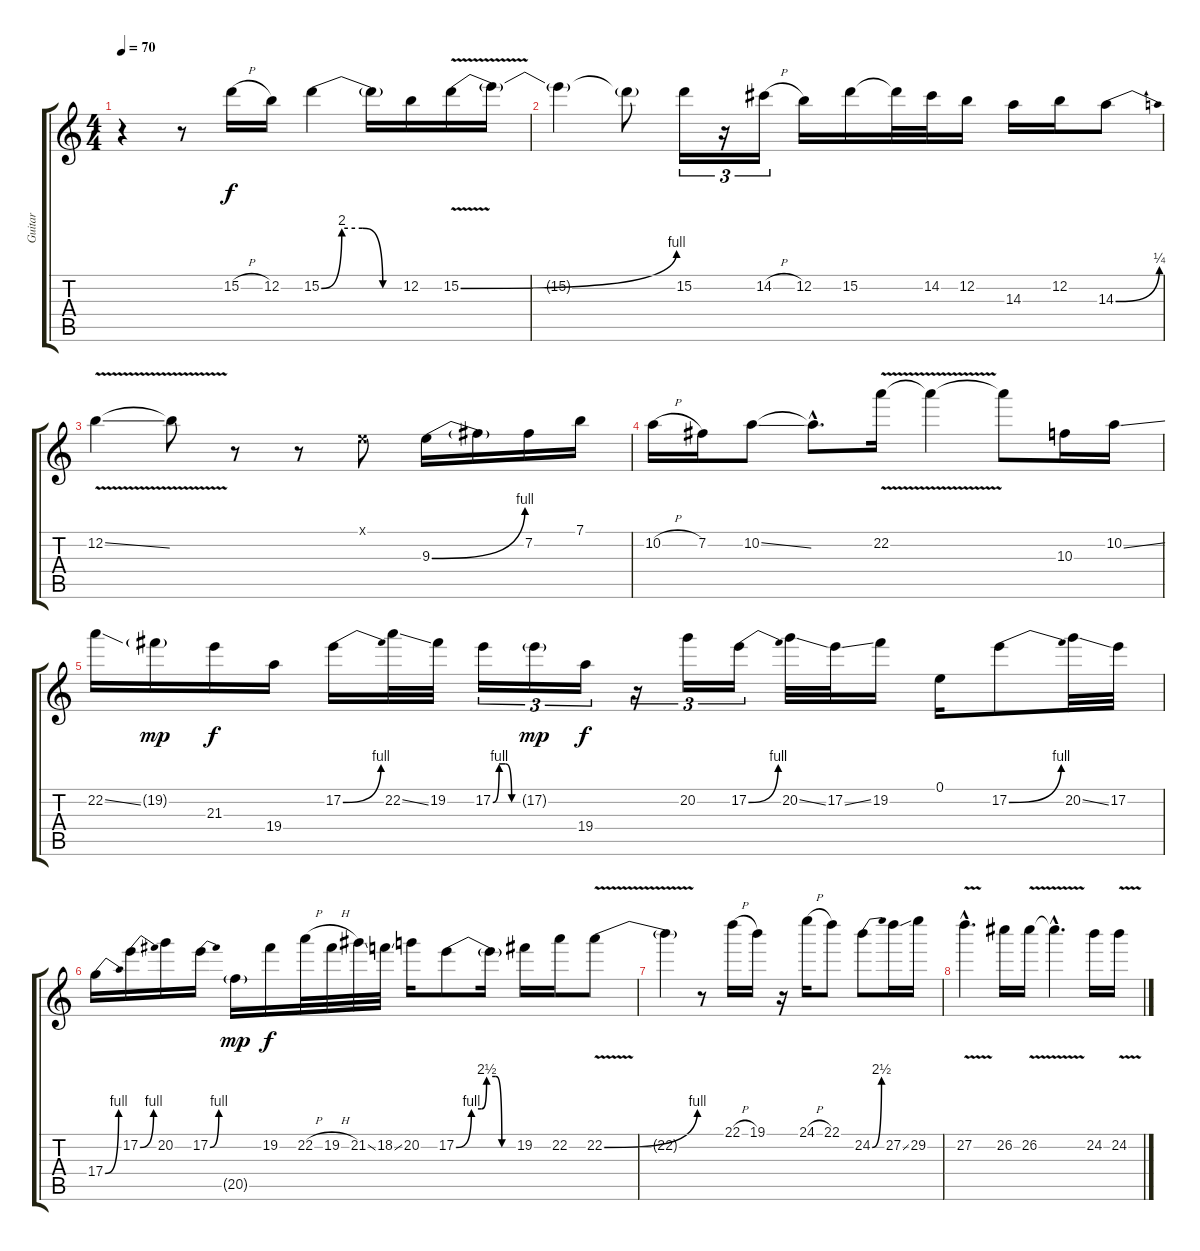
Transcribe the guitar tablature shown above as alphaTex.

\track ("Guitar" "Guitar") {instrument distortionguitar}
\staff {score tabs}
\tuning (E4 B3 G3 D3 A2 E2) {hide}
\ts (4 4)
\tempo 70
\clef g2
\ks c
r.4{dy mp} r.8 15.2{h}.16{dy f} 12.2.16 15.2{be (custom 0 0 15 8 30 8 45 0 60 0)}.4 15.2{t}.16 12.2.16 15.2{be (bend 0 0 60 4) v}.16 15.2{t}.16 |
15.2{t}.4 15.2{t}.8 15.2.16{tu (3 2)} r.16{tu (3 2)} 14.2{h}.16{tu (3 2)} 12.2.16 15.2.16 15.2{t}.32 14.2.32 12.2.16 14.3.16 12.2.16 14.3{be (bend 0 0 60 1)}.8 |
12.2{v ss}.4 12.2{t}.8 r.8 r.8 0.1{x}.8 9.3{be (bend 0 0 60 4)}.16 9.3{t}.16 7.2.16 7.1.16 |
10.2{h}.16 7.2.16 10.2{ss}.8 10.2{hac t}.8{d} 22.2{v}.16 22.2{t}.4 22.2{t}.8 10.3.16 10.2{ss}.16 |
22.2{ss}.16 19.2{g}.16{dy mp} 21.3.16{dy f} 19.4.16 17.2{be (bend 0 0 60 4)}.16 22.2{ss}.32 19.2.32 17.2{be (custom 0 0 15 4 30 4 45 0 60 0)}.16{tu (3 2)} 17.2{g}.16{tu (3 2) dy mp} 19.4.16{tu (3 2) dy f} r.16{tu (3 2)} 20.2.16{tu (3 2)} 17.2{be (bend 0 0 60 4)}.16{tu (3 2)} 20.2{ss}.32 17.2{ss}.32 19.2.16 0.1.16 17.2{be (bend 0 0 60 4)}.8 20.2{ss}.32 17.2.32 |
17.4{be (bend 0 0 60 4)}.16 17.2{be (bend 0 0 60 4)}.16 20.2.16 17.2{be (bend 0 0 60 4)}.16 20.5{g}.16{dy mp} 19.2.16{dy f} 22.2{h}.32 19.2{h}.32 21.2{ss}.32 18.2{ss}.32 20.2.16 17.2{be (custom 0 0 15 4 25 4 30 10 39 10 45 0 60 0)}.8 17.2{t}.16 19.2.16 22.2.16 22.2{be (bend 0 0 60 4) v}.8 |
22.2{t}.4 r.8 22.1{h}.16 19.1.16 r.16 24.1{h}.16 22.1.8 24.2{be (bend 0 0 60 10)}.8 27.2{ss}.16 29.2.16 |
27.2{v hac}.4{d} 26.2.16 26.2{v}.16 26.2{hac t}.4{d} 24.2.16 24.2{v ss}.16
